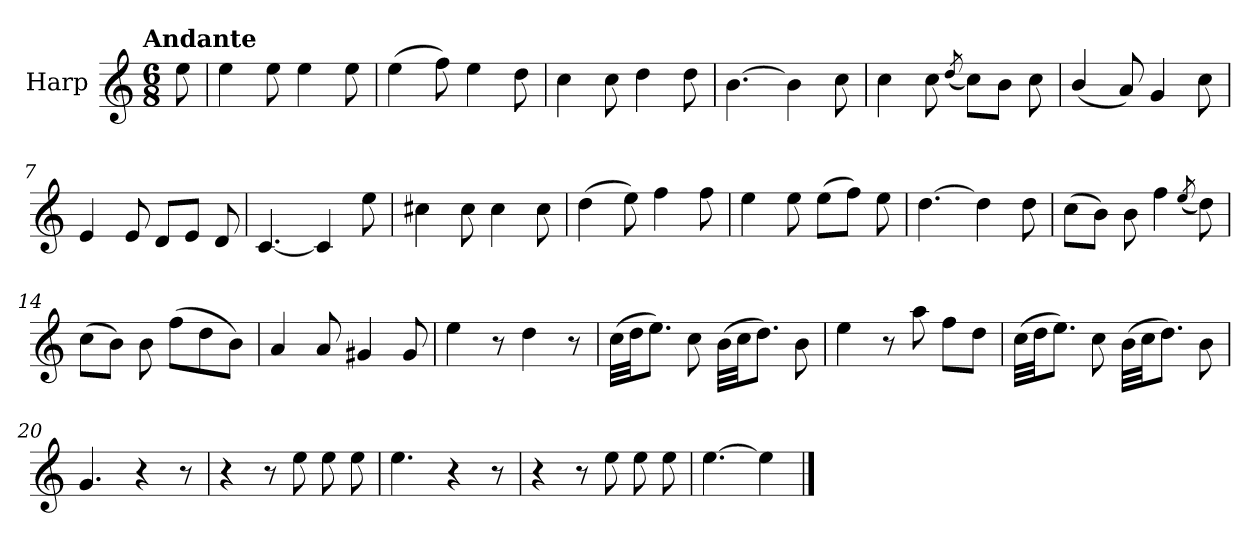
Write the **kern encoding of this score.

**kern
*part1
*staff1
*I"Harp
*I'Hrp.
*clefG2
*k[]
!!LO:TX:omd:t=Andante
*M6/8
*MM92
=
8ee\
=1
4ee\
8ee\
4ee\
8ee\
=2
(>4ee\
8ff\)
4ee\
8dd\
=3
4cc\
8cc\
4dd\
8dd\
=4
[4.b\
4b\]
8cc\
!!LO:LB:g=z
=5
4cc\
8cc\
(<8qdd/
8cc\L)
8b\J
8cc\
=6
(<4b/
8a/)
4g/
8cc\
=7
4e/
8e/
8d/L
8e/J
8d/
=8
[4.c/
4c/]
8ee\
=9
4cc#X\
8cc#\
4cc#\
8cc#\
=10
(>4dd\
8ee\)
4ff\
8ff\
!!LO:LB:g=z
=11
4ee\
8ee\
(>8ee\L
8ff\J)
8ee\
=12
[4.dd\
4dd\]
8dd\
=13
(>8cc\L
8b\J)
8b\
4ff\
(<8qee/
8dd\)
=14
(>8cc\L
8b\J)
8b\
(>8ff\L
8dd\
8b\J)
=15
4a/
8a/
4g#X/
8g#/
!!LO:LB:g=z
=16
4ee\
8r
4dd\
8r
=17
(>32cc\LLL
32dd\JJ
8.ee\J)
8cc\
(>32b\LLL
32cc\JJ
8.dd\J)
8b\
=18
4ee\
8r
8aa\
8ff\L
8dd\J
=19
(>32cc\LLL
32dd\JJ
8.ee\J)
8cc\
(>32b\LLL
32cc\JJ
8.dd\J)
8b\
!!LO:LB:g=z
=20
4.g/
4r
8r
=21
4r
8r
8ee\
8ee\
8ee\
=22
4.ee\
4r
8r
=23
4r
8r
8ee\
8ee\
8ee\
=24
[4.ee\
4ee\]
==
*-
